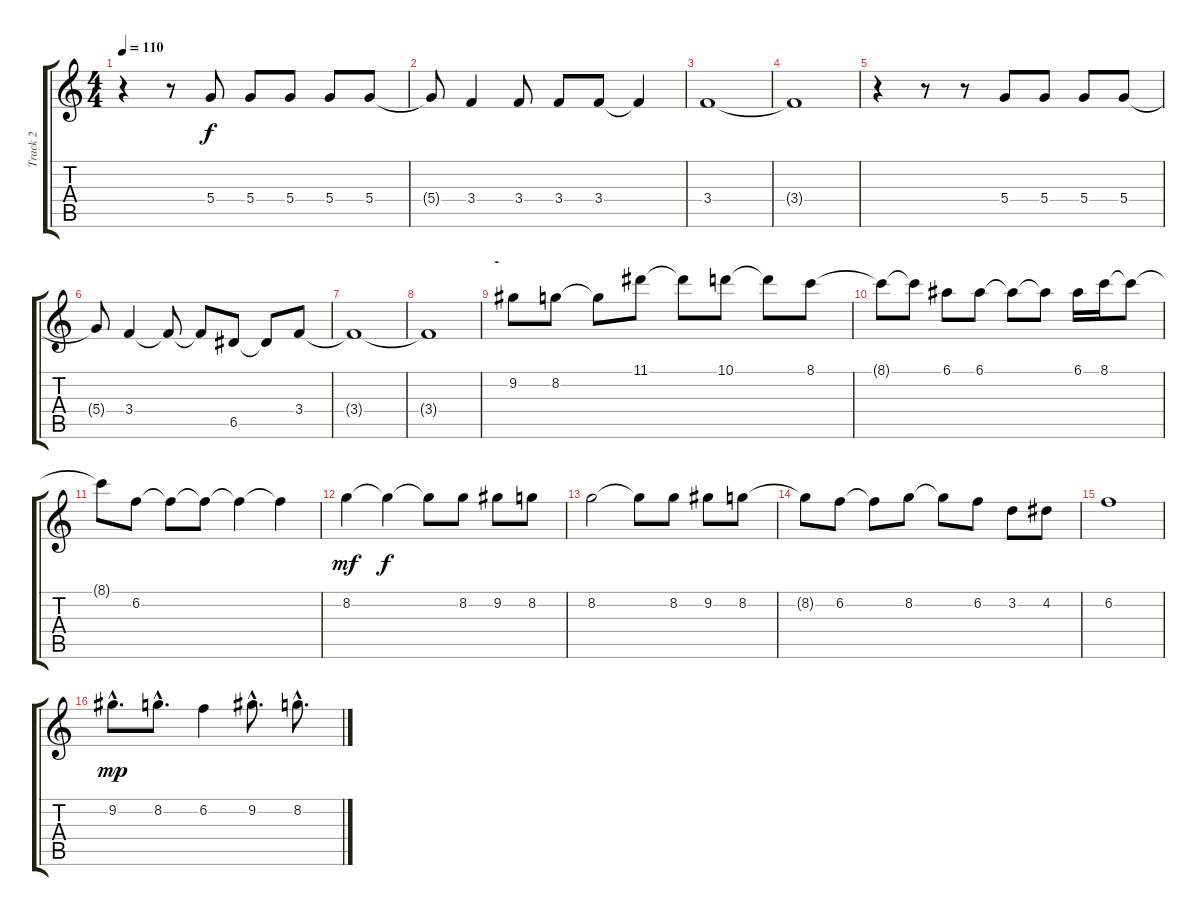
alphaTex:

\track ("Track 2" "Track 2") {instrument electricguitarjazz}
\staff {score tabs}
\tuning (E4 B3 G3 D3 A2 E2) {hide}
\ts (4 4)
\tempo 110
\clef g2
\ks c
r.4{dy f} r.8 5.4.8 5.4.8 5.4.8 5.4.8 5.4.8 |
5.4{t}.8 3.4.4 3.4.8 3.4.8 3.4.8 3.4{t}.4 |
3.4.1 |
3.4{t}.1 |
r.4 r.8 r.8 5.4.8 5.4.8 5.4.8 5.4.8 |
5.4{t}.8 3.4.4 3.4{t}.8 3.4{t}.8 6.5.8 6.5{t}.8 3.4.8 |
3.4{t}.1 |
3.4{t}.1 |
\section ("" "-")
9.2.8{balance 15} 8.2.8 8.2{t}.8 11.1.8 11.1{t}.8 10.1.8 10.1{t}.8 8.1.8 |
8.1{t}.8 8.1{t}.8 6.1.8 6.1.8 6.1{t}.8 6.1{t}.8 6.1.16 8.1.16 8.1{t}.8 |
8.1{t}.8 6.2.8 6.2{t}.8 6.2{t}.8 6.2{t}.4 6.2{t}.4 |
8.2.4{dy mf} 8.2{t}.4{dy f} 8.2{t}.8 8.2.8 9.2.8 8.2.8 |
8.2.2 8.2{t}.8 8.2.8 9.2.8 8.2.8 |
8.2{t}.8 6.2.8 6.2{t}.8 8.2.8 8.2{t}.8 6.2.8 3.2.8 4.2.8 |
6.2.1 |
9.2{hac}.8{d dy mp} 8.2{hac}.8{d} 6.2.4 9.2{hac}.8{d} 8.2{hac}.8{d}
